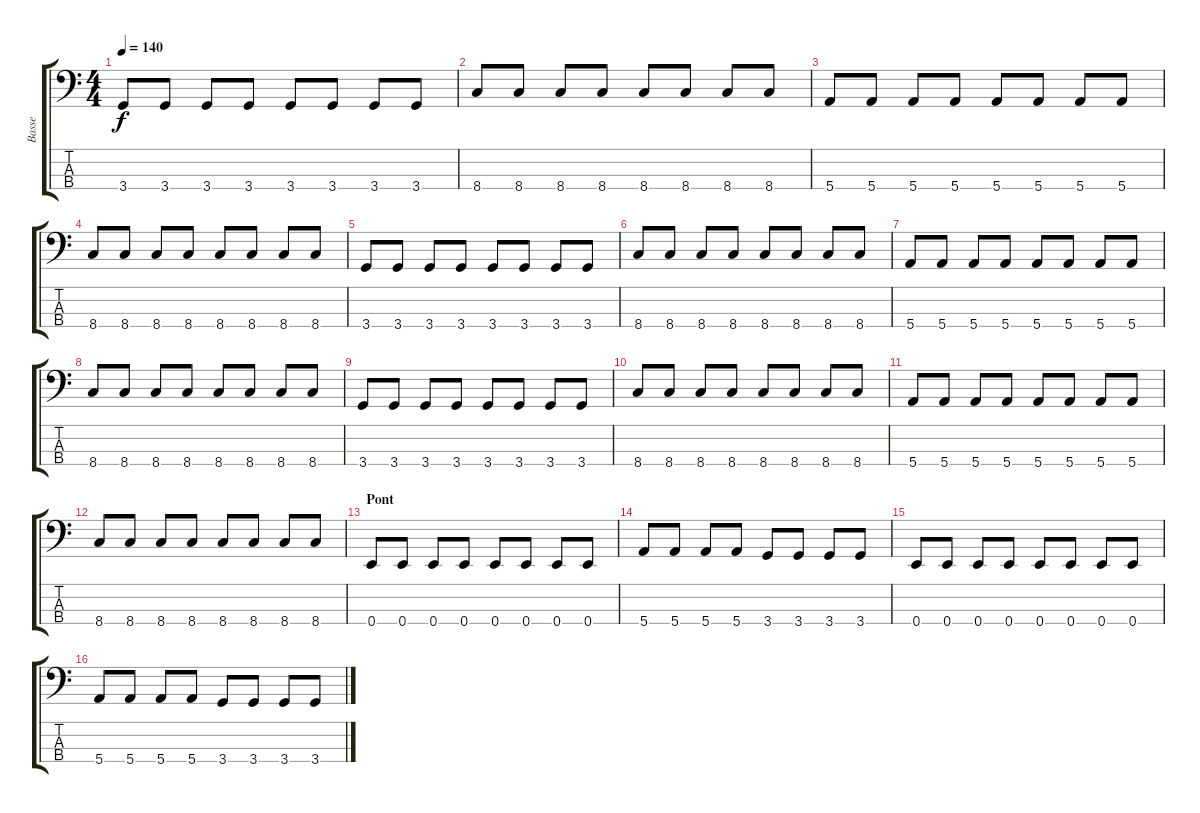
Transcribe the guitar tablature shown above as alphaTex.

\track ("Basse" "Basse") {instrument electricbassfinger}
\staff {score tabs}
\tuning (G2 D2 A1 E1) {hide}
\ts (4 4)
\tempo 140
\clef f4
\ks c
3.4.8{dy f} 3.4.8 3.4.8 3.4.8 3.4.8 3.4.8 3.4.8 3.4.8 |
8.4.8 8.4.8 8.4.8 8.4.8 8.4.8 8.4.8 8.4.8 8.4.8 |
5.4.8 5.4.8 5.4.8 5.4.8 5.4.8 5.4.8 5.4.8 5.4.8 |
8.4.8 8.4.8 8.4.8 8.4.8 8.4.8 8.4.8 8.4.8 8.4.8 |
3.4.8 3.4.8 3.4.8 3.4.8 3.4.8 3.4.8 3.4.8 3.4.8 |
8.4.8 8.4.8 8.4.8 8.4.8 8.4.8 8.4.8 8.4.8 8.4.8 |
5.4.8 5.4.8 5.4.8 5.4.8 5.4.8 5.4.8 5.4.8 5.4.8 |
8.4.8 8.4.8 8.4.8 8.4.8 8.4.8 8.4.8 8.4.8 8.4.8 |
3.4.8 3.4.8 3.4.8 3.4.8 3.4.8 3.4.8 3.4.8 3.4.8 |
8.4.8 8.4.8 8.4.8 8.4.8 8.4.8 8.4.8 8.4.8 8.4.8 |
5.4.8 5.4.8 5.4.8 5.4.8 5.4.8 5.4.8 5.4.8 5.4.8 |
8.4.8 8.4.8 8.4.8 8.4.8 8.4.8 8.4.8 8.4.8 8.4.8 |
\section ("" "Pont")
0.4.8 0.4.8 0.4.8 0.4.8 0.4.8 0.4.8 0.4.8 0.4.8 |
5.4.8 5.4.8 5.4.8 5.4.8 3.4.8 3.4.8 3.4.8 3.4.8 |
0.4.8 0.4.8 0.4.8 0.4.8 0.4.8 0.4.8 0.4.8 0.4.8 |
5.4.8 5.4.8 5.4.8 5.4.8 3.4.8 3.4.8 3.4.8 3.4.8
